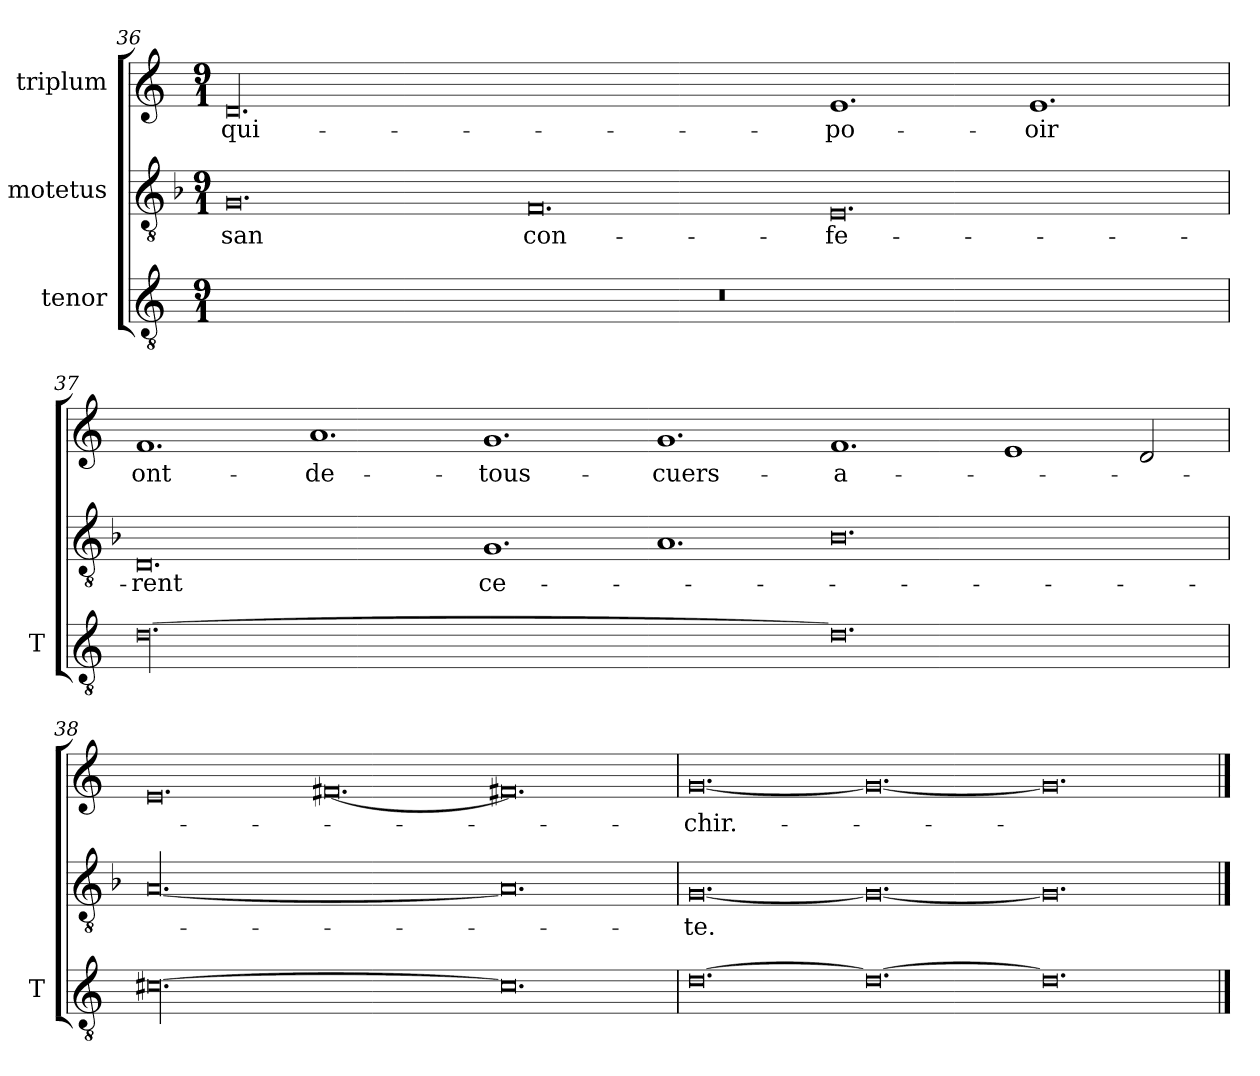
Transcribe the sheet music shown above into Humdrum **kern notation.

**kern	**kern	**text	**kern	**text
*part3	*part2	*part2	*part1	*part1
*staff3	*staff2	*staff2	*staff1	*staff1
*I"tenor	*I"motetus	*	*I"triplum	*
*I'T	*	*	*	*
*clefGv2	*clefGv2	*	*clefG2	*
*k[]	*k[b-]	*	*k[]	*
*C:	*F:	*	*C:	*
*M9/1	*M9/1	*	*M9/1	*
=36	=36	=36	=36	=36
1%9r	0.G/	-san	00.d/	qui-
.	0.F/	con-	.	.
.	0.E/	-fe-	1.e/	po-
.	.	.	1.e/	-oir
=37	=37	=37	=37	=37
[00.d\	0.D/	-rent	1.f/	ont-
.	.	.	1.a/	de-
.	1.G/	ce-	1.g/	tous-
.	1.A/	.	1.g/	cuers-
0.d\]	0.B-\	.	1.f/	a-
.	.	.	1e/	.
.	.	.	2d/	.
=38	=38	=38	=38	=38
[00.c#X\	[00.A/	.	0.e/	.
.	.	.	[0.f#X/	.
0.c#\]	0.A/]	.	0.f#X/]	.
=39	=39	=39	=39	=39
[0.d\	[0.G/	-te.	[0.g/	chir.-
0.d\_	0.G/_	.	0.g/_	.
0.d\]	0.G/]	.	0.g/]	.
==	==	==	==	==
*-	*-	*-	*-	*-
